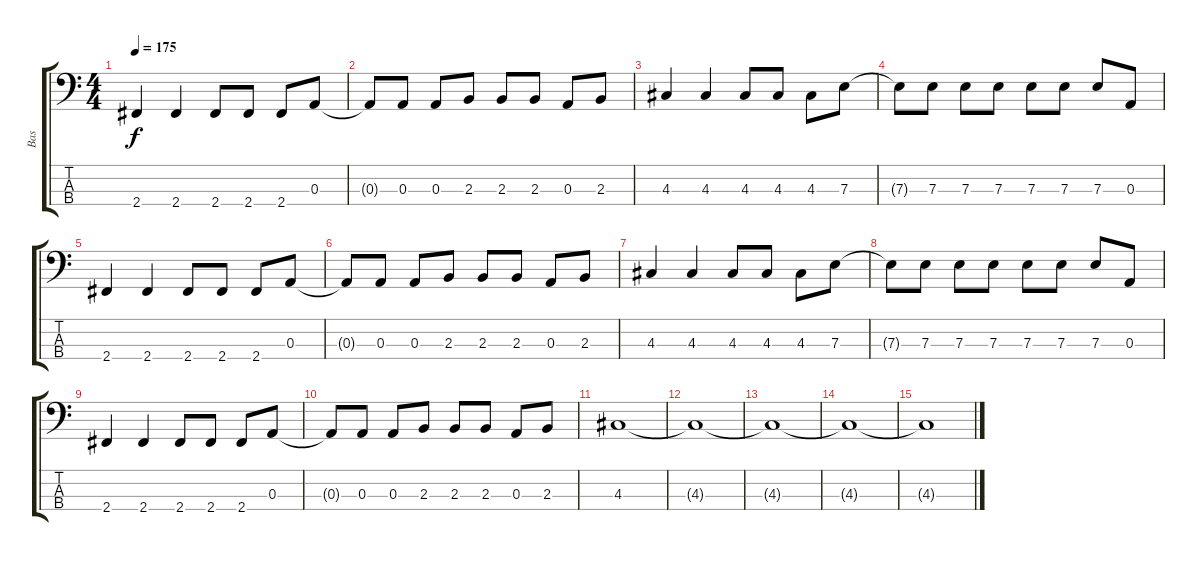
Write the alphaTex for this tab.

\track ("Bas" "Bas") {instrument electricbasspick}
\staff {score tabs}
\tuning (G2 D2 A1 E1) {hide}
\ts (4 4)
\tempo 175
\clef f4
\ks c
2.4.4{dy f} 2.4.4 2.4.8 2.4.8 2.4.8 0.3.8 |
0.3{t}.8 0.3.8 0.3.8 2.3.8 2.3.8 2.3.8 0.3.8 2.3.8 |
4.3.4 4.3.4 4.3.8 4.3.8 4.3.8 7.3.8 |
7.3{t}.8 7.3.8 7.3.8 7.3.8 7.3.8 7.3.8 7.3.8 0.3.8 |
2.4.4 2.4.4 2.4.8 2.4.8 2.4.8 0.3.8 |
0.3{t}.8 0.3.8 0.3.8 2.3.8 2.3.8 2.3.8 0.3.8 2.3.8 |
4.3.4 4.3.4 4.3.8 4.3.8 4.3.8 7.3.8 |
7.3{t}.8 7.3.8 7.3.8 7.3.8 7.3.8 7.3.8 7.3.8 0.3.8 |
2.4.4 2.4.4 2.4.8 2.4.8 2.4.8 0.3.8 |
0.3{t}.8 0.3.8 0.3.8 2.3.8 2.3.8 2.3.8 0.3.8 2.3.8 |
4.3.1 |
4.3{t}.1 |
4.3{t}.1 |
4.3{t}.1 |
4.3{t}.1
